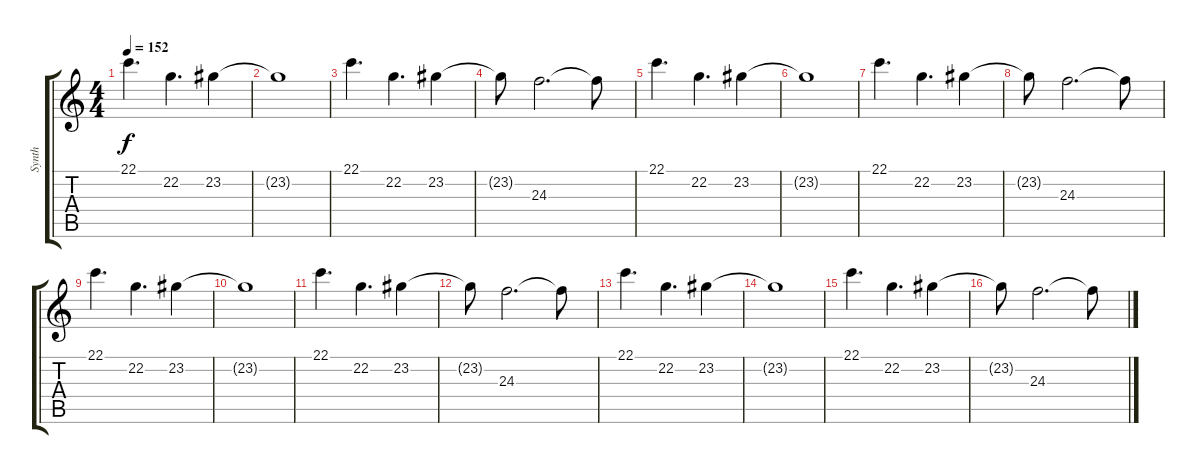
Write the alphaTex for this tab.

\track ("Synth" "Synth") {instrument synthstrings1}
\staff {score tabs}
\tuning (D4 A3 F3 C3 G2 C2) {hide}
\ts (4 4)
\tempo 152
\clef g2
\ks c
22.1.4{d dy f instrument synthstrings1} 22.2.4{d} 23.2.4 |
23.2{t}.1 |
22.1.4{d} 22.2.4{d} 23.2.4 |
23.2{t}.8 24.3.2{d} 24.3{t}.8 |
22.1.4{d} 22.2.4{d} 23.2.4 |
23.2{t}.1 |
22.1.4{d} 22.2.4{d} 23.2.4 |
23.2{t}.8 24.3.2{d} 24.3{t}.8 |
22.1.4{d} 22.2.4{d} 23.2.4 |
23.2{t}.1 |
22.1.4{d} 22.2.4{d} 23.2.4 |
23.2{t}.8 24.3.2{d} 24.3{t}.8 |
22.1.4{d} 22.2.4{d} 23.2.4 |
23.2{t}.1 |
22.1.4{d} 22.2.4{d} 23.2.4 |
23.2{t}.8 24.3.2{d} 24.3{t}.8
